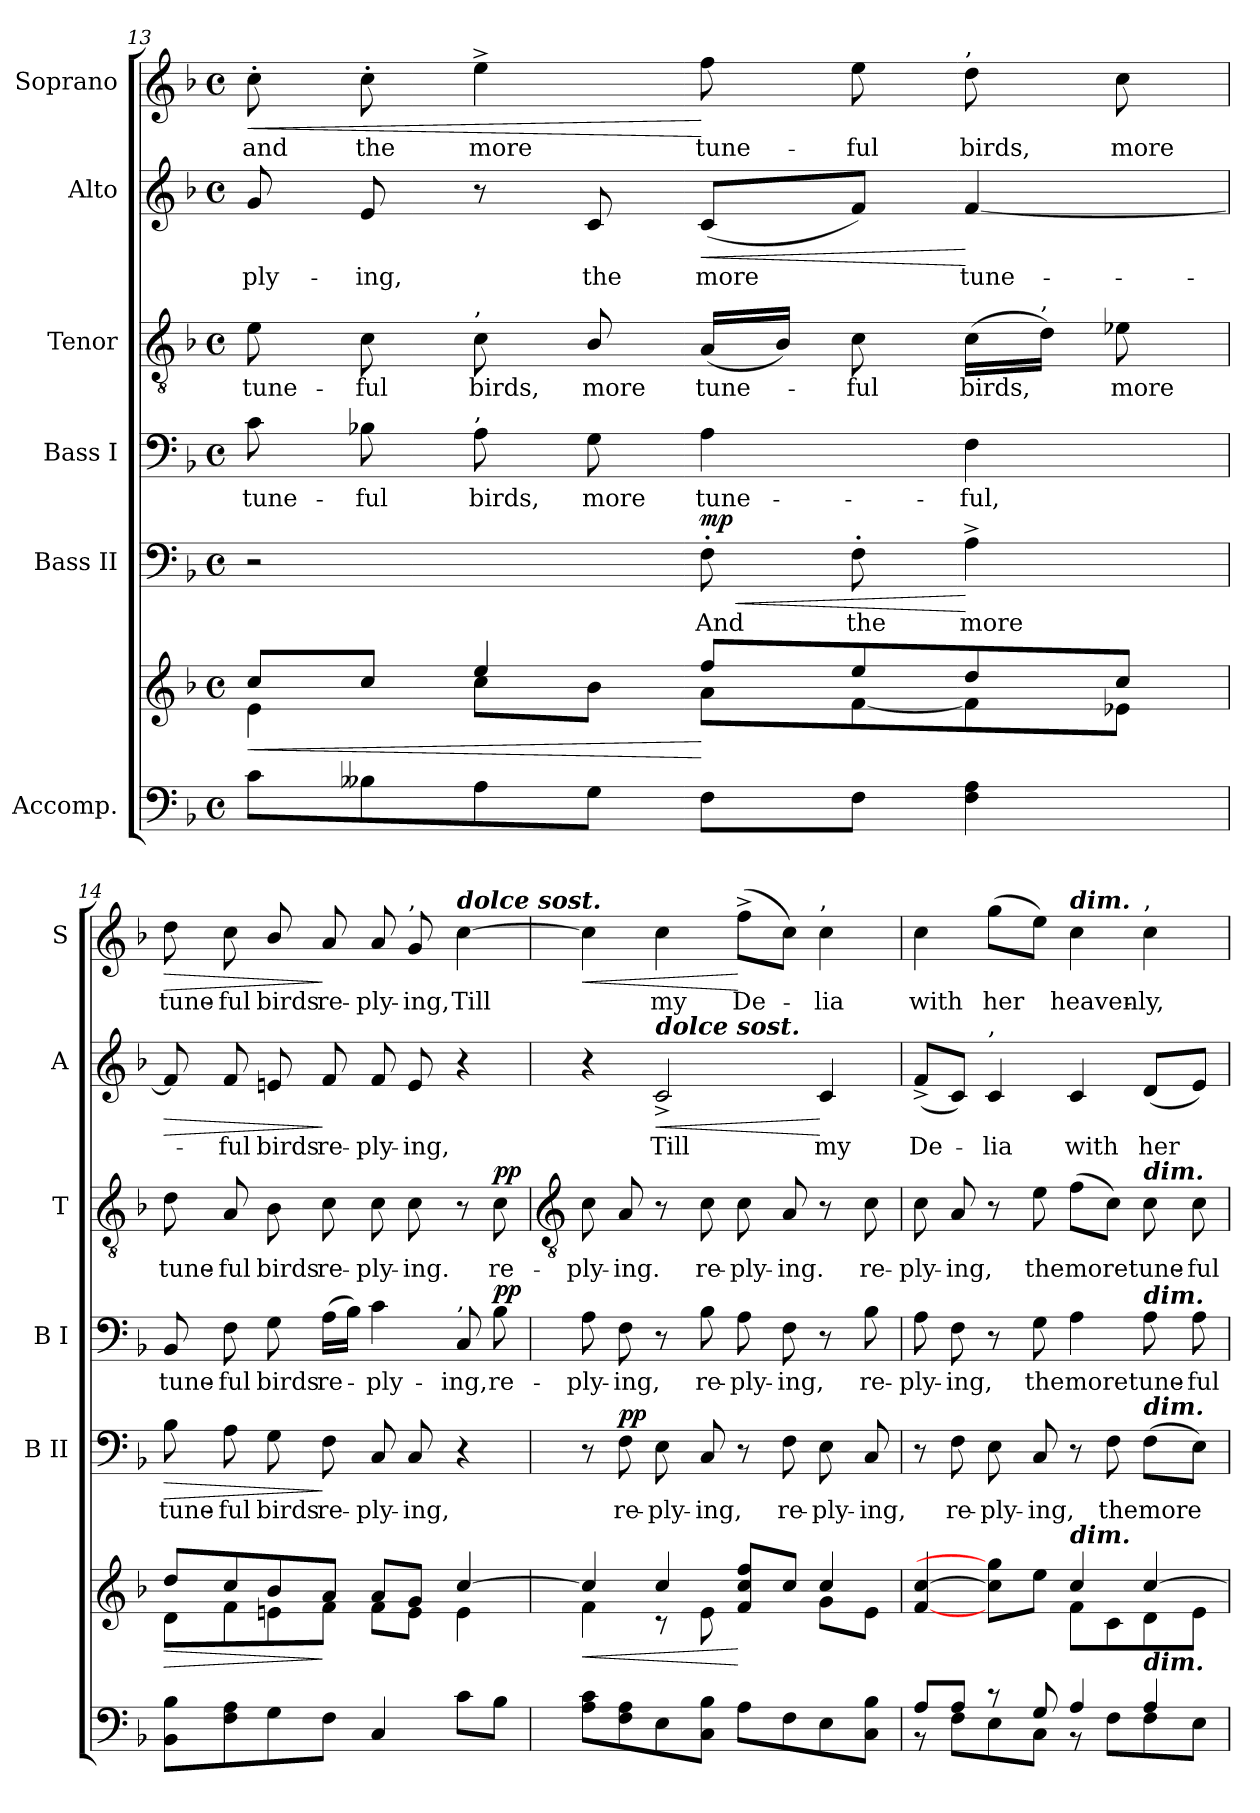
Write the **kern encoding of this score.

**kern	**kern	**dynam	**kern	**text	**dynam	**kern	**text	**dynam	**kern	**text	**dynam	**kern	**text	**dynam	**kern	**text	**dynam
*part6	*part6	*part6	*part5	*part5	*part5	*part4	*part4	*part4	*part3	*part3	*part3	*part2	*part2	*part2	*part1	*part1	*part1
*staff7	*staff6	*staff6/7	*staff5	*staff5	*staff5	*staff4	*staff4	*staff4	*staff3	*staff3	*staff3	*staff2	*staff2	*staff2	*staff1	*staff1	*staff1
*I"Accomp.	*	*	*I"Bass II	*	*	*I"Bass I	*	*	*I"Tenor	*	*	*I"Alto	*	*	*I"Soprano	*	*
*	*	*	*I'B II	*	*	*I'B I	*	*	*I'T	*	*	*I'A	*	*	*I'S	*	*
!!LO:LB:g=z
*clefF4	*clefG2	*	*clefF4	*	*	*clefF4	*	*	*clefGv2	*	*	*clefG2	*	*	*clefG2	*	*
*k[b-]	*k[b-]	*	*k[b-]	*	*	*k[b-]	*	*	*k[b-]	*	*	*k[b-]	*	*	*k[b-]	*	*
*F:	*F:	*	*F:	*	*	*F:	*	*	*F:	*	*	*F:	*	*	*F:	*	*
*M4/4	*M4/4	*	*M4/4	*	*	*M4/4	*	*	*M4/4	*	*	*M4/4	*	*	*M4/4	*	*
*met(c)	*met(c)	*	*met(c)	*	*	*met(c)	*	*	*met(c)	*	*	*met(c)	*	*	*met(c)	*	*
=13	=13	=13	=13	=13	=13	=13	=13	=13	=13	=13	=13	=13	=13	=13	=13	=13	=13
!	!	!LO:HP:b	!	!	!	!	!LO:LY:b	!	!	!LO:LY:b	!	!	!LO:LY:b	!	!	!LO:LY:b	!LO:HP:b
*	*^	*	*	*	*	*	*	*	*	*	*	*	*	*	*	*	*
8cL	8cc/L	4e\	<	2r	.	.	8c	tune-	.	8e	tune-	.	8g	-ply-	.	8cc'	and	<
!	!	!	!	!	!	!	!	!LO:LY:b	!	!	!LO:LY:b	!	!	!LO:LY:b	!	!	!LO:LY:b	!
8B--X	8cc/J	.	.	.	.	.	8B-X	-ful	.	8c	-ful	.	8e	-ing,	.	8cc'	the	.
!	!	!	!	!	!	!	!	!	!	!LO:TX:a:t=,	!	!	!	!	!	!	!	!
!	!	!	!	!	!	!	!LO:TX:a:t=,	!	!	!	!	!	!	!	!	!	!	!
!	!	!	!	!	!	!	!	!LO:LY:b	!	!	!LO:LY:b	!	!	!	!	!	!LO:LY:b	!
8A	4ee/	8cc\L	.	.	.	.	8A	birds,	.	8c	birds,	.	8r	.	.	4ee^	more	.
!	!	!	!	!	!	!	!	!LO:LY:b	!	!	!LO:LY:b	!	!	!LO:LY:b	!	!	!	!
8GJ	.	8b-\J	.	.	.	.	8G	more	.	8B-/	more	.	8c	the	.	.	.	.
!	!	!	!	!	!LO:LY:b	!LO:HP:b	!	!LO:LY:b	!	!	!LO:LY:b	!	!	!LO:LY:b	!LO:HP:b	!	!LO:LY:b	!
!	!	!	!	!	!	!LO:DY:n=1:b	!	!	!	!	!	!	!	!	!	!	!	!
8FL	8ff/L	8a\L	[	8F'	And	< mp	4A	tune-	.	(<16ALL	tune-	.	(<8cL	more	<	8ff	tune-	[
.	.	.	.	.	.	.	.	.	.	16B-JJ)	.	.	.	.	.	.	.	.
!	!	!	!	!	!LO:LY:b	!	!	!	!	!	!LO:LY:b	!	!	!	!	!	!LO:LY:b	!
8FJ	8ee/	[8f\	.	8F'	the	.	.	.	.	8c	ful	.	8fJ)	.	.	8ee	-ful	.
!	!	!	!	!	!	!	!	!	!	!	!	!	!	!	!	!LO:TX:a:t=,	!	!
!	!	!	!	!	!LO:LY:b	!	!	!LO:LY:b	!	!	!LO:LY:b	!	!	!LO:LY:b	!	!	!LO:LY:b	!
4F 4A	8dd/	8f\]	.	4A^	more	[	4F	-ful,	.	(>16cLL	birds,	.	[4f	tune-	[	8dd	birds,	.
!	!	!	!	!	!	!	!	!	!	!LO:TX:a:t=,	!	!	!	!	!	!	!	!
.	.	.	.	.	.	.	.	.	.	16dJJ)	.	.	.	.	.	.	.	.
!	!	!	!	!	!	!	!	!	!	!	!LO:LY:b	!	!	!	!	!	!LO:LY:b	!
.	8cc/J	8e-X\J	.	.	.	.	.	.	.	8e-X	more	.	.	.	.	8cc	more	.
=14	=14	=14	=14	=14	=14	=14	=14	=14	=14	=14	=14	=14	=14	=14	=14	=14	=14	=14
!	!	!	!LO:HP:b	!	!LO:LY:b	!LO:HP:b	!	!LO:LY:b	!	!	!LO:LY:b	!	!	!	!LO:HP:b	!	!LO:LY:b	!LO:HP:b
8BB- 8B-L	8dd/L	8d\L	>	8B-	tune-	>	8BB-	tune-	.	8d	tune-	.	8f]	.	>	8dd	tune-	>
!	!	!	!	!	!LO:LY:b	!	!	!LO:LY:b	!	!	!LO:LY:b	!	!	!LO:LY:b	!	!	!LO:LY:b	!
8F 8A	8cc/	8f\	.	8A	-ful	.	8F	-ful	.	8A	-ful	.	8f	ful	.	8cc	-ful	.
!	!	!	!	!	!LO:LY:b	!	!	!LO:LY:b	!	!	!LO:LY:b	!	!	!LO:LY:b	!	!	!LO:LY:b	!
8G	8b-/	8en\	.	8G	birds	.	8G	birds	.	8B-	birds	.	8en	birds	.	8b-/	birds	.
!	!	!	!	!	!LO:LY:b	!	!	!LO:LY:b	!	!	!LO:LY:b	!	!	!LO:LY:b	!	!	!LO:LY:b	!
8FJ	8a/J	8f\J	]	8F	re-	]	(>16ALL	re-	.	8c	re-	.	8f	re-	]	8a	re-	]
.	.	.	.	.	.	.	16B-JJ)	.	.	.	.	.	.	.	.	.	.	.
!	!	!	!	!	!LO:LY:b	!	!	!LO:LY:b	!	!	!LO:LY:b	!	!	!LO:LY:b	!	!	!LO:LY:b	!
4C	8a/L	8f\L	.	8C	-ply-	.	4c	ply-	.	8c	-ply-	.	8f	-ply-	.	8a	-ply-	.
!	!	!	!	!	!	!	!	!	!	!	!	!	!	!	!	!LO:TX:a:t=,	!	!
!	!	!	!	!	!LO:LY:b	!	!	!	!	!	!LO:LY:b	!	!	!LO:LY:b	!	!	!LO:LY:b	!
.	8g/J	8e\J	.	8C	-ing,	.	.	.	.	8c	-ing.	.	8e	-ing,	.	8g	-ing,	.
!	!	!	!	!	!	!	!	!	!	!	!	!	!	!	!	!LO:TX:a:Bi:t=dolce sost.	!	!
!	!	!	!	!	!	!	!LO:TX:a:t=,	!	!	!	!	!	!	!	!	!	!	!
!	!	!	!	!	!	!	!	!LO:LY:b	!	!	!	!	!	!	!	!	!LO:LY:b	!
8cL	[4cc/	4e\	.	4r	.	.	8C	-ing,	.	8r	.	.	4r	.	.	[4cc	Till	.
!	!	!	!	!	!	!	!	!LO:LY:b	!LO:DY:b	!	!LO:LY:b	!LO:DY:b	!	!	!	!	!	!
8B-J	.	.	.	.	.	.	8B-	re-	pp	8c	re-	pp	.	.	.	.	.	.
!!LO:LB:g=z
=15	=15	=15	=15	=15	=15	=15	=15	=15	=15	=15	=15	=15	=15	=15	=15	=15	=15	=15
*	*	*	*	*	*	*	*	*	*	*clefGv2	*	*	*	*	*	*	*	*
*^	*	*	*	*	*	*	*	*	*	*	*	*	*	*	*	*	*	*
!	!	!	!	!LO:HP:b	!	!	!	!	!LO:LY:b	!	!	!LO:LY:b	!	!	!	!	!	!	!LO:HP:b
2ryy	8A\ 8c\L	4cc/]	4f\	<	8r	.	.	8A	-ply-	.	8c	-ply-	.	4r	.	.	4cc]	.	<
!	!	!	!	!	!	!LO:LY:b	!LO:DY:b	!	!LO:LY:b	!	!	!LO:LY:b	!	!	!	!	!	!	!
.	8F\ 8A\	.	.	.	8F	re-	pp	8F	-ing,	.	8A	-ing.	.	.	.	.	.	.	.
!	!	!	!	!	!	!	!	!	!	!	!	!	!	!LO:TX:a:Bi:t=dolce sost.	!	!	!	!	!
!	!	!	!	!	!	!LO:LY:b	!	!	!	!	!	!	!	!	!LO:LY:b	!LO:HP:b	!	!LO:LY:b	!
.	8E\	4cc/	8r	.	8E	-ply-	.	8r	.	.	8r	.	.	2c^	Till	<	4cc	my	.
!	!	!	!	!	!	!LO:LY:b	!	!	!LO:LY:b	!	!	!LO:LY:b	!	!	!	!	!	!	!
.	8C\ 8B-\J	.	8e\	.	8C	-ing,	.	8B-	re-	.	8c	re-	.	.	.	.	.	.	.
!	!	!	!	!	!	!	!	!	!LO:LY:b	!	!	!LO:LY:b	!	!	!	!	!	!LO:LY:b	!
8ryy	8A\L	8f/ 8cc/ 8ff/L	4ryy	[	8r	.	.	8A	-ply-	.	8c	-ply-	.	.	.	.	(>8ff^L	De-	[
!	!	!	!	!	!	!LO:LY:b	!	!	!LO:LY:b	!	!	!LO:LY:b	!	!	!	!	!	!	!
4.ryy	8F\	8cc/J	.	.	8F	re-	.	8F	-ing,	.	8A	-ing.	.	.	.	.	8ccJ)	.	.
!	!	!	!	!	!	!	!	!	!	!	!	!	!	!	!	!	!LO:TX:a:t=,	!	!
!	!	!	!	!	!	!LO:LY:b	!	!	!	!	!	!	!	!	!LO:LY:b	!	!	!LO:LY:b	!
.	8E\	4cc/	8g\L	.	8E	-ply-	.	8r	.	.	8r	.	.	4c	my	[	4cc	lia	.
!	!	!	!	!	!	!LO:LY:b	!	!	!LO:LY:b	!	!	!LO:LY:b	!	!	!	!	!	!	!
.	8C\ 8B-\J	.	8e\J	.	8C	-ing,	.	8B-	re-	.	8c	re-	.	.	.	.	.	.	.
=16	=16	=16	=16	=16	=16	=16	=16	=16	=16	=16	=16	=16	=16	=16	=16	=16	=16	=16	=16
!	!	!	!	!	!	!	!	!	!LO:LY:b	!	!	!LO:LY:b	!	!	!LO:LY:b	!	!	!LO:LY:b	!
8A/L	8r	[4f/ [4cc/	2ryy	.	8r	.	.	8A	-ply-	.	8c	-ply-	.	(<8f^L	De-	.	4cc	with	.
!	!	!	!	!	!	!LO:LY:b	!	!	!LO:LY:b	!	!	!LO:LY:b	!	!	!	!	!	!	!
8A/J	8F\L	.	.	.	8F	re-	.	8F	-ing,	.	8A	-ing,	.	8cJ)	.	.	.	.	.
!	!	!	!	!	!	!	!	!	!	!	!	!	!	!LO:TX:a:t=,	!	!	!	!	!
!	!	!	!	!	!	!LO:LY:b	!	!	!	!	!	!	!	!	!LO:LY:b	!	!	!LO:LY:b	!
8r	8E\	8cc\] 8gg\]L	.	.	8E	-ply-	.	8r	.	.	8r	.	.	4c	lia	.	(>8ggL	her	.
!	!	!	!	!	!	!LO:LY:b	!	!	!LO:LY:b	!	!	!LO:LY:b	!	!	!	!	!	!	!
8G/	8C\J	8ee\J	.	.	8C	-ing,	.	8G	the	.	8e	the	.	.	.	.	8eeJ)	.	.
!	!	!	!	!	!	!	!	!	!	!	!	!	!	!	!	!	!LO:TX:a:Bi:t=dim.	!	!
!	!	!LO:TX:a:Bi:t=dim.	!	!	!	!	!	!	!	!	!	!	!	!	!	!	!	!	!
!	!	!	!	!	!	!	!	!	!LO:LY:b	!	!	!LO:LY:b	!	!	!LO:LY:b	!	!	!LO:LY:b	!
4A/	8r	4cc/	8f\L	.	8r	.	.	4A	more	.	(>8fL	more	.	4c	with	.	4cc	heaven-	.
!	!	!	!	!	!	!LO:LY:b	!	!	!	!	!	!	!	!	!	!	!	!	!
.	8F\L	.	8c\	.	8F	the	.	.	.	.	8cJ)	.	.	.	.	.	.	.	.
!	!	!	!	!	!	!	!	!	!	!	!	!	!	!	!	!	!LO:TX:a:t=,	!	!
!	!	!	!	!	!	!	!	!	!	!	!LO:TX:a:Bi:t=dim.	!	!	!	!	!	!	!	!
!	!	!	!	!	!	!	!	!LO:TX:a:Bi:t=dim.	!	!	!	!	!	!	!	!	!	!	!
!	!	!	!	!	!LO:TX:a:Bi:t=dim.	!	!	!	!	!	!	!	!	!	!	!	!	!	!
!LO:TX:a:Bi:t=dim.	!	!	!	!	!	!	!	!	!	!	!	!	!	!	!	!	!	!	!
!	!	!	!	!	!	!LO:LY:b	!	!	!LO:LY:b	!	!	!LO:LY:b	!	!	!LO:LY:b	!	!	!LO:LY:b	!
4A/	8F\	[4cc/	8d\	.	(>8FL	more	.	8A	tune-	.	8c	tune-	.	(<8dL	her	.	4cc	-ly,	.
!	!	!	!	!	!	!	!	!	!LO:LY:b	!	!	!LO:LY:b	!	!	!	!	!	!	!
.	8E\J	.	8e\J	.	8EJ)	.	.	8A	-ful	.	8c	-ful	.	8eJ)	.	.	.	.	.
*v	*v	*	*	*	*	*	*	*	*	*	*	*	*	*	*	*	*	*	*
*	*v	*v	*	*	*	*	*	*	*	*	*	*	*	*	*	*	*	*
=	=	=	=	=	=	=	=	=	=	=	=	=	=	=	=	=	=
*-	*-	*-	*-	*-	*-	*-	*-	*-	*-	*-	*-	*-	*-	*-	*-	*-	*-
